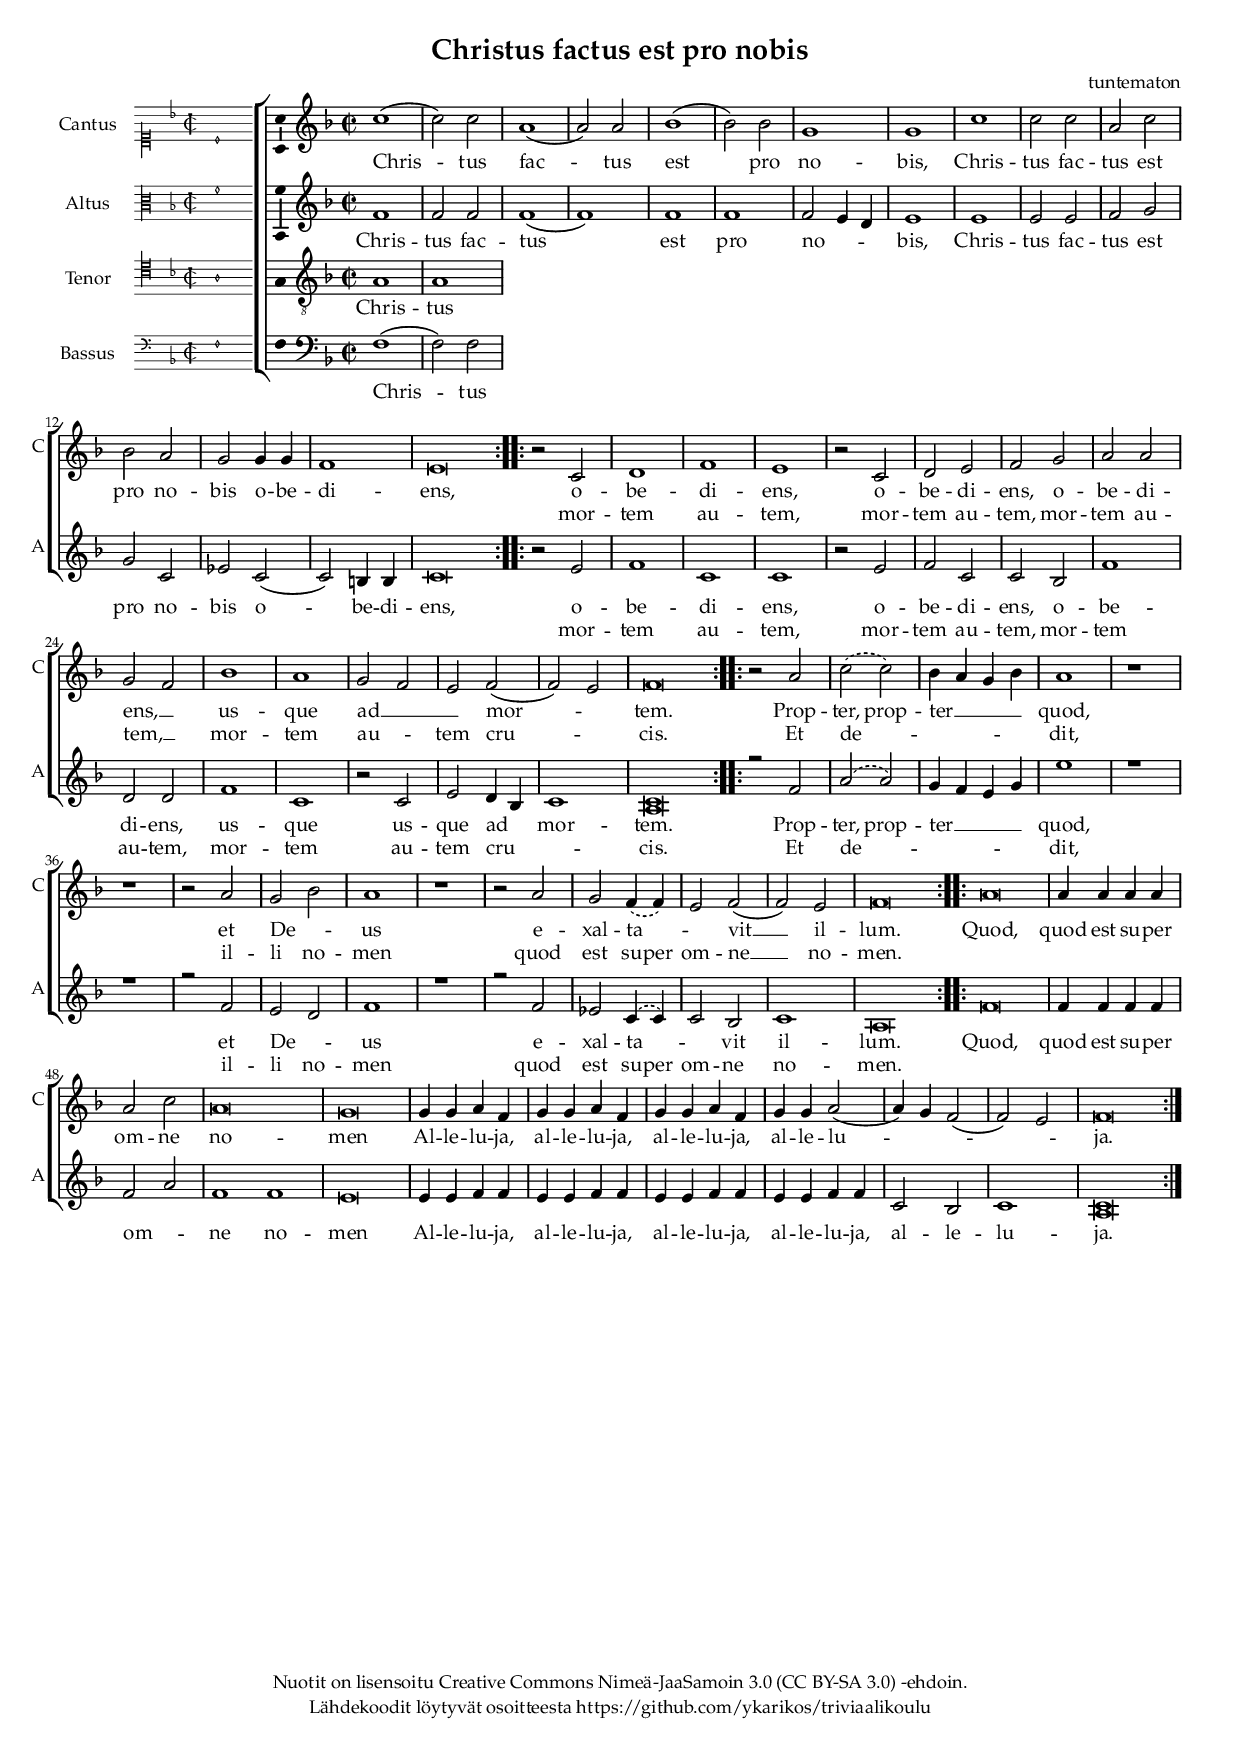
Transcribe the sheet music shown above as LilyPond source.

\version "2.19.80"
\include "suomi.ly"

#(set-global-staff-size 16)

theKey = {
  \key f \major
}

global = {
%  \numericTimeSignature
  \time 2/2
%	\set Timing.measureLength = #(ly:make-moment 4/2)
%  \autoBeamOff
  \theKey
  \set Staff.midiInstrument = #"voice oohs"
}


SopranoMusic = \relative c'' {
	\set Staff.instrumentName = #"Cantus"
	\set Staff.shortInstrumentName = "C"

	\incipit { \clef "mensural-c1" \theKey \time 2/2 c'1 }

  \repeat volta 2 {
	c1( | c2) c | a1( | a2) a | b1( | b2) b | g1 | g |
	c1 | c2 c | a c | b a | g g4 g | f1 |
  \time 4/2
  \override Staff.TimeSignature.break-visibility = ##(#t #f #t)
	e\breve |
  }
  \repeat volta 2 {
	\time 2/2
	r2 c | d1 | f | e | r2 c | d e | f g | a a |
        \omit Slur g( f) | b1 |
	a | g2( f) | e \undo \omit Slur f( | f) e |
	\time 4/2 f\breve |
  }
  \repeat volta 2 {
	\time 2/2
	r2 a |
	\set melismaBusyProperties = #'()
        \slurDashed
        c( c) |
	\unset melismaBusyProperties
	\undo \slurDashed
	\omit Slur b4( a g b) | a1 | r | r |
	r2 a | g b | a1 | r1 |
	r2 a | 
        \set melismaBusyProperties = #'()
        \slurDashed
	\undo \omit Slur
	g f4( f) | 
	\unset melismaBusyProperties
	\undo \slurDashed
	e2 f( | f) e |
	\time 4/2 f\breve |
  }
  \repeat volta 2 {
	a\breve 
	\time 2/2 a4 a a a | a2 c |
	\time 4/2 a\breve | g\breve |
	\time 2/2 g4 g a f | g4 g a f | g4 g a f | g4 g a2( |
	a4) g f2( | f) e | \time 4/2 f\breve |
  }
}

stanzaOneLyrics = \lyricmode {
	Chris -- tus fac -- tus est pro no -- bis,
	Chris -- tus fac -- tus est pro no -- bis o -- be -- di -- ens,
	o -- be -- di -- ens, o -- be -- di -- ens, 
	o -- be -- di -- ens, __
	us -- que ad __ _ mor -- _ tem.
	Prop -- ter, prop -- ter __ quod,
	et De -- _ us
	e -- xal -- ta -- _ _ vit __ il -- lum.
	Quod, quod est su -- per om -- ne no -- men
	Al -- le -- lu -- ja,
	al -- le -- lu -- ja,
	al -- le -- lu -- ja,
	al -- le -- lu -- _ _ _ ja.
}

stanzaTwoLyrics = \lyricmode {
	\repeat unfold 20 { \skip 1 }
	mor -- tem au -- tem, mor -- tem au -- tem,
	mor -- tem au -- tem, __
	mor -- tem au -- tem cru -- _ cis.
	Et de -- _ _ dit,
	il -- li no -- men
	quod est su -- per om -- ne __ no -- men.
}

stanzaOneLyricsAlto = \lyricmode {
        Chris -- tus fac -- tus est pro no -- bis,
        Chris -- tus fac -- tus est pro no -- bis o -- be -- di -- ens,
        o -- be -- di -- ens, o -- be -- di -- ens,
        o -- be -- di -- ens,_
        us -- que us -- que ad mor -- tem.
        Prop -- ter, prop -- ter __ quod,
        et De -- _ us
        e -- xal -- ta -- _ _ vit il -- lum.
        Quod, quod est su -- per om -- _ ne no -- men
        Al -- le -- lu -- ja,
        al -- le -- lu -- ja,
        al -- le -- lu -- ja,
        al -- le -- lu -- ja,
	al -- le -- lu -- ja.
}

stanzaTwoLyricsAlto = \lyricmode {
        \repeat unfold 20 { \skip 1 }
        mor -- tem au -- tem, mor -- tem au -- tem,
        mor -- tem au -- tem,
        mor -- tem au -- tem cru -- _ cis.
        Et de -- _ _ dit,
        il -- li no -- men
        quod est su -- per om -- ne no -- men.
}


AltoMusic = \relative c' {
	\set Staff.instrumentName = #"Altus"
	\set Staff.shortInstrumentName = "A"

	\incipit { \clef "mensural-c3" \theKey \time 2/2 f'1 }

    \repeat volta 2 {
	f1 | f2 f | f1( | f) | f | f | 
	\omit Slur
	f2( e4 d) | e1 |
	e | e2 e | f g | g c, | 
	\undo \omit Slur
	es c( | c) h4 h | 
	\time 4/2
	\override Staff.TimeSignature.break-visibility = ##(#t #f #t)
	c\breve
    }
    \repeat volta 2 {
	\time 2/2
	r2 e | f1 | c | c | r2 e | f c | c b | f'1 | d2 d | f1 |
% 2
	\omit Slur
	c | r2 c | e d4( b) | c1 |
	\time 4/2
	<< 
	   { \voiceOne c\breve }
	   \new Voice { 
		\voiceTwo a\breve 
	   }
	>>
    }
    \repeat volta 2 {
	\time 2/2
	r2 f' |
        \set melismaBusyProperties = #'()
        \slurDashed
	\undo \omit Slur
        a( a) |
        \unset melismaBusyProperties
        \undo \slurDashed
        \omit Slur
	g4( f e g) | e'1 | r1 | r |
	r2 f, | e d | f1 | r |
	r2 f |
        \set melismaBusyProperties = #'()
        \slurDashed
	\undo \omit Slur
	es2 c4( c) | c2 b | c1 |
	\time 4/2
	a\breve
    }
    \repeat volta 2 {
	f'\breve |
	\time 2/2
	f4 f f f | f2 a |
	\time 4/2
	f1 f | e\breve |
	\time 2/2
	e4 e f f | e e f f | e e f f | e e f f |
	c2 b | c1 |
	\time 4/2
	<< 
	   { \voiceOne c\breve }
	   \new Voice { 
		\voiceTwo a\breve 
	   }
	>>
 	
    }

%  \time 4/2
%  \once \override Staff.TimeSignature.break-visibility = ##(#t #f #t)
%  d\breve\fermata
}

TenoreMusic = \relative c' {
	\set Staff.instrumentName = #"Tenor"
	\set Staff.shortInstrumentName = "T"

	\incipit { \clef "mensural-c4" \theKey \time 2/2 a1 }

	\clef "treble_8"
	a1 | a1 |
%  \time 4/2
%  \once \override Staff.TimeSignature.break-visibility = ##(#t #f #t)
%  g\breve\fermata
}

BassMusic = \relative c {
	\set Staff.instrumentName = #"Bassus"
	\set Staff.shortInstrumentName = "B"

	\incipit { \clef "mensural-f" \theKey \time 2/2 f1 }

	\clef bass
	f1( | f2) f |
%  \time 4/2
%  \once \override Staff.TimeSignature.break-visibility = ##(#t #f #t)
%  g,\breve\fermata
}


\header {
  title = "Christus factus est pro nobis"
%  subtitle = ""
  composer = "tuntematon"
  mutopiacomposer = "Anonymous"
%  instrument = "Voice (SATB)"
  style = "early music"
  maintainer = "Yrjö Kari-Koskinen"
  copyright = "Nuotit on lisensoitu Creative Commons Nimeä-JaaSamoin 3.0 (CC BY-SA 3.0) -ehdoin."
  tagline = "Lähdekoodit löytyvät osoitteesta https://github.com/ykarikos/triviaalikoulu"
}

\paper {
    #(define fonts
        (make-pango-font-tree "Palatino"
                              "Nimbus Sans"
                              "Luxi Mono"
                              (/ staff-height pt 20)))
}


\score {
  \new ChoirStaff <<
    \new Staff <<
      \new Voice = "Soprano" {
		    \global
        \SopranoMusic
      }
     \new Lyrics \lyricsto "Soprano" {
       \stanzaOneLyrics
     }
     \new Lyrics \lyricsto "Soprano" {
       \stanzaTwoLyrics
     }
    >>
    \new Staff <<
      \new Voice = "Alto" {
        \global
        \AltoMusic
      }
     \new Lyrics \lyricsto "Alto" {
       \stanzaOneLyricsAlto
     }
      \new Lyrics \lyricsto "Alto" {
       \stanzaTwoLyricsAlto
     }
    >>
    \new Staff <<
      \new Voice = "Tenore" {
        \global
        \TenoreMusic
      }
      \new Lyrics \lyricsto "Tenore" {
       \stanzaOneLyrics
      }
    >>
    \new Staff <<
      \new Voice = "Bass" {
        \global
        \BassMusic
      }
      \new Lyrics \lyricsto "Bass" {
       \stanzaOneLyrics
      }
    >>
  >>
  \layout {
    \context {
      \Staff
      \consists "Ambitus_engraver"
%		\hide Slur
    }
    indent = 3.5\cm
    incipit-width = 2\cm
    \context {
     \Staff \RemoveEmptyStaves
   }
    \context {
     \Score
     \override VerticalAxisGroup.remove-first = ##t
    }
  }
}
